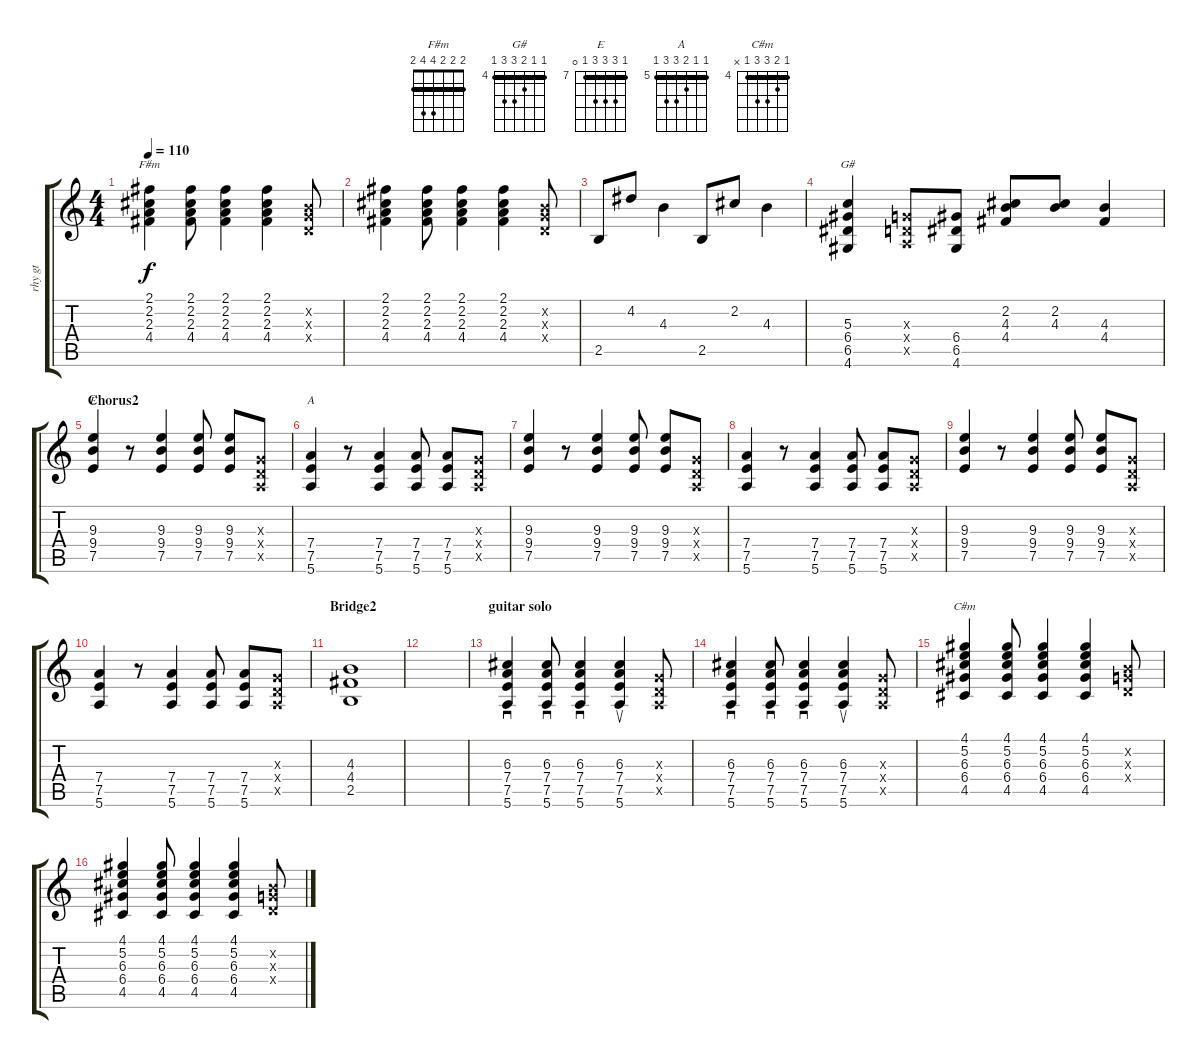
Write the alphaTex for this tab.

\track ("rhy gt" "rhy gt") {instrument acousticguitarsteel}
\staff {score tabs}
\tuning (E4 B3 G3 D3 A2 E2) {hide}
\chord ("F#m" 2 2 2 4 4 2) {barre 2}
\chord ("G#" 4 4 5 6 6 4) {firstfret 4 barre 4}
\chord ("E" 7 9 9 9 7 0) {firstfret 7 barre 7}
\chord ("A" 5 5 6 7 7 5) {firstfret 5 barre 5}
\chord ("C#m" 4 5 6 6 4 x) {firstfret 4 barre 4}
\ts (4 4)
\tempo 110
\clef g2
\ks c
(2.1 2.2 2.3 4.4).4{ch "F#m" dy f} (2.1 2.2 2.3 4.4).8 (2.1 2.2 2.3 4.4).4 (2.1 2.2 2.3 4.4).4 (0.2{x} 0.3{x} 0.4{x}).8 |
(2.1 2.2 2.3 4.4).4 (2.1 2.2 2.3 4.4).8 (2.1 2.2 2.3 4.4).4 (2.1 2.2 2.3 4.4).4 (0.2{x} 0.3{x} 0.4{x}).8 |
2.5.8 4.2.8 4.3.4 2.5.8 2.2.8 4.3.4 |
(5.3 6.4 6.5 4.6).4{ch "G#"} (0.3{x} 0.4{x} 0.5{x}).8 (6.4 6.5 4.6).8 (2.2 4.3 4.4).8 (2.2 4.3).8 (4.3 4.4).4 |
\section ("" "Chorus2")
(9.3 9.4 7.5).4{ch "E"} r.8 (9.3 9.4 7.5).4 (9.3 9.4 7.5).8 (9.3 9.4 7.5).8 (0.3{x} 0.4{x} 0.5{x}).8 |
(7.4 7.5 5.6).4{ch "A"} r.8 (7.4 7.5 5.6).4 (7.4 7.5 5.6).8 (7.4 7.5 5.6).8 (0.3{x} 0.4{x} 0.5{x}).8 |
(9.3 9.4 7.5).4 r.8 (9.3 9.4 7.5).4 (9.3 9.4 7.5).8 (9.3 9.4 7.5).8 (0.3{x} 0.4{x} 0.5{x}).8 |
(7.4 7.5 5.6).4 r.8 (7.4 7.5 5.6).4 (7.4 7.5 5.6).8 (7.4 7.5 5.6).8 (0.3{x} 0.4{x} 0.5{x}).8 |
(9.3 9.4 7.5).4 r.8 (9.3 9.4 7.5).4 (9.3 9.4 7.5).8 (9.3 9.4 7.5).8 (0.3{x} 0.4{x} 0.5{x}).8 |
(7.4 7.5 5.6).4 r.8 (7.4 7.5 5.6).4 (7.4 7.5 5.6).8 (7.4 7.5 5.6).8 (0.3{x} 0.4{x} 0.5{x}).8 |
\section ("" "Bridge2")
(4.3 4.4 2.5).1 |
|
\section ("" "guitar solo")
(6.3 7.4 7.5 5.6).4{sd} (6.3 7.4 7.5 5.6).8{sd} (6.3 7.4 7.5 5.6).4{sd} (6.3 7.4 7.5 5.6).4{su} (0.3{x} 0.4{x} 0.5{x}).8 |
(6.3 7.4 7.5 5.6).4{sd} (6.3 7.4 7.5 5.6).8{sd} (6.3 7.4 7.5 5.6).4{sd} (6.3 7.4 7.5 5.6).4{su} (0.3{x} 0.4{x} 0.5{x}).8 |
(4.1 5.2 6.3 6.4 4.5).4{ch "C#m"} (4.1 5.2 6.3 6.4 4.5).8 (4.1 5.2 6.3 6.4 4.5).4 (4.1 5.2 6.3 6.4 4.5).4 (0.2{x} 0.3{x} 0.4{x}).8 |
(4.1 5.2 6.3 6.4 4.5).4 (4.1 5.2 6.3 6.4 4.5).8 (4.1 5.2 6.3 6.4 4.5).4 (4.1 5.2 6.3 6.4 4.5).4 (0.2{x} 0.3{x} 0.4{x}).8
